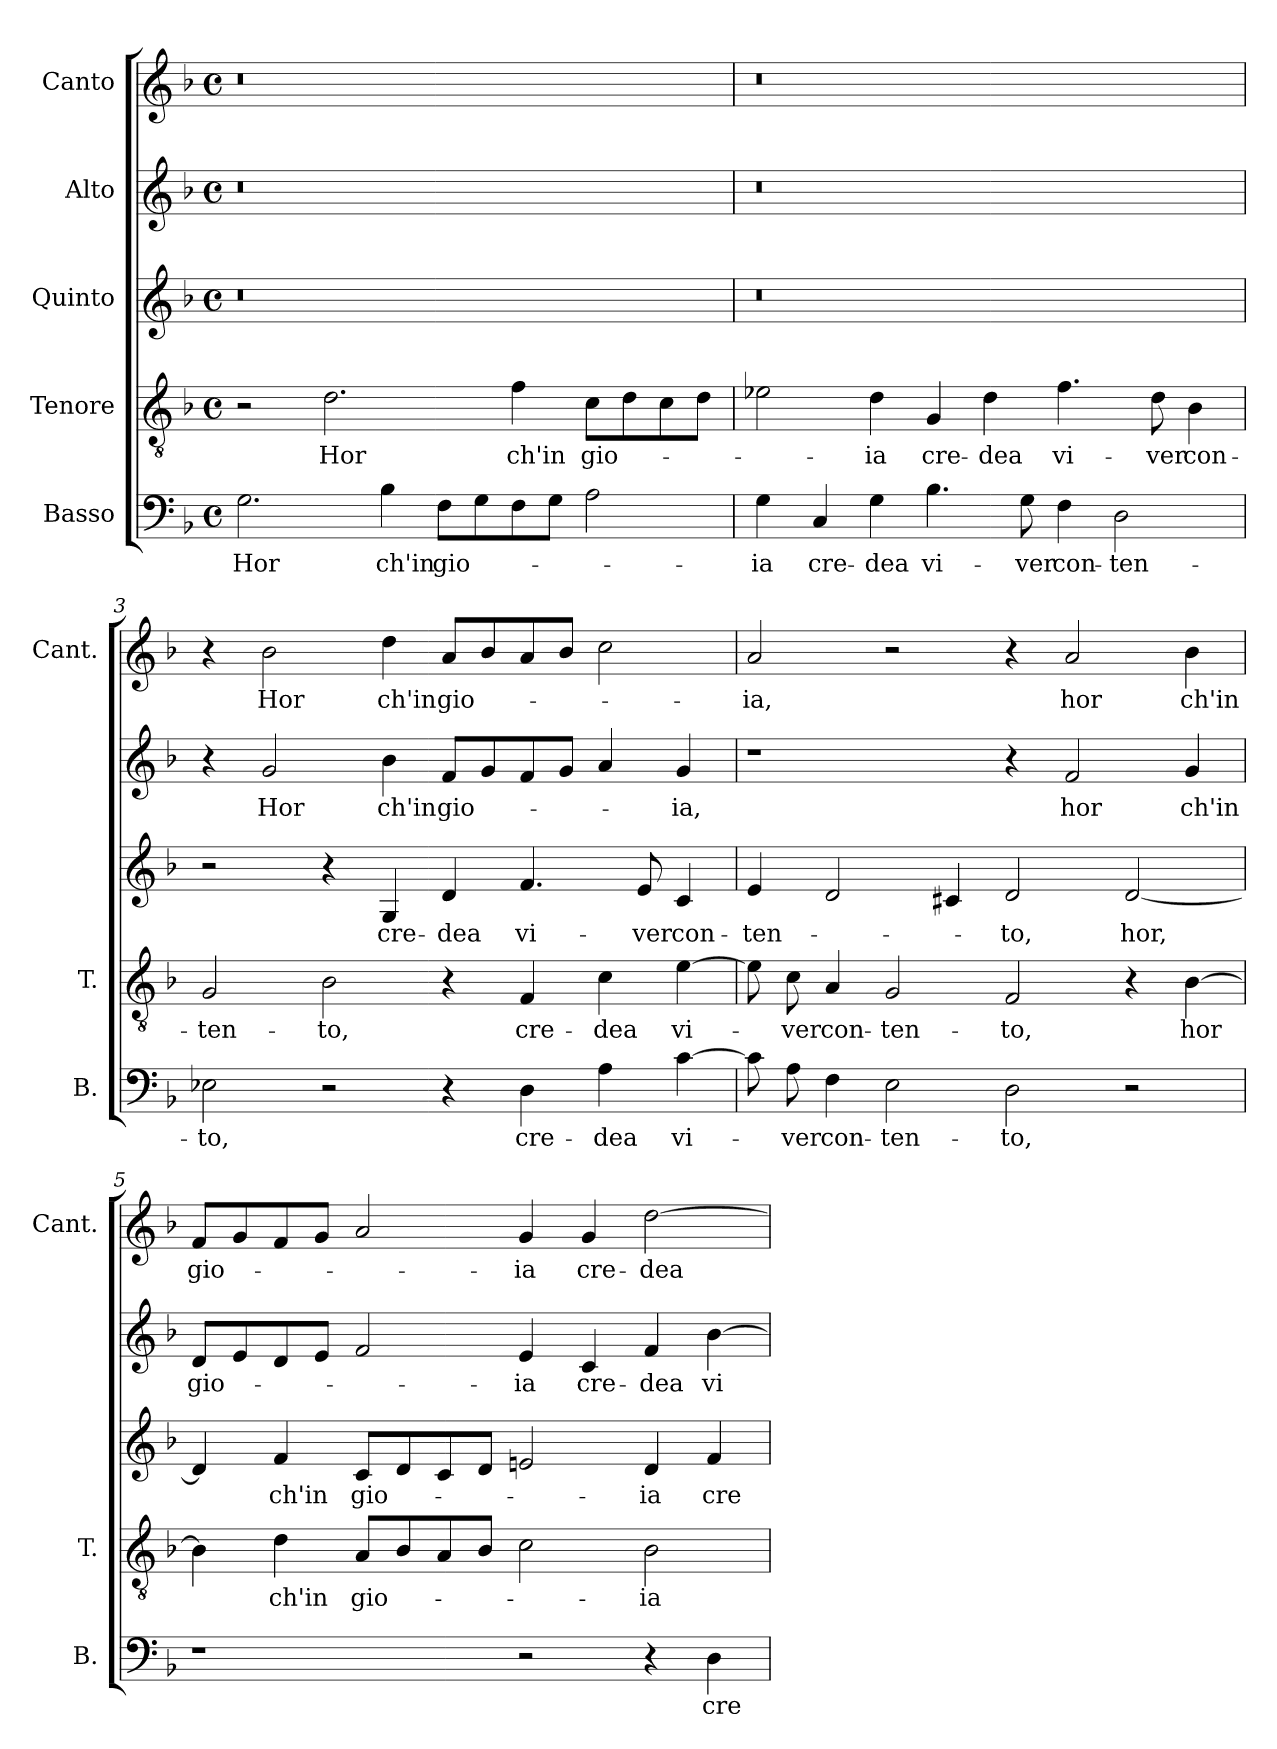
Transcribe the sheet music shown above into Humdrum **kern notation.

**kern	**text	**kern	**text	**kern	**text	**kern	**text	**kern	**text
*part5	*part5	*part4	*part4	*part3	*part3	*part2	*part2	*part1	*part1
*staff5	*staff5	*staff4	*staff4	*staff3	*staff3	*staff2	*staff2	*staff1	*staff1
*I"Basso	*	*I"Tenore	*	*I"Quinto	*	*I"Alto	*	*I"Canto	*
*I'B.	*	*I'T.	*	*	*	*	*	*I'Cant.	*
*clefF4	*	*clefGv2	*	*clefG2	*	*clefG2	*	*clefG2	*
*k[b-]	*	*k[b-]	*	*k[b-]	*	*k[b-]	*	*k[b-]	*
*F:	*	*F:	*	*F:	*	*F:	*	*F:	*
*M4/4	*	*M4/4	*	*M4/4	*	*M4/4	*	*M4/4	*
*met(c)	*	*met(c)	*	*met(c)	*	*met(c)	*	*met(c)	*
=1	=1	=1	=1	=1	=1	=1	=1	=1	=1
!	!	!	!	!LO:N:vis=0	!	!LO:N:vis=0	!	!LO:N:vis=0	!
2.G\	Hor	2r	.	1r	.	1r	.	1r	.
.	.	2.d\	Hor	.	.	.	.	.	.
4B-\	ch'in	.	.	.	.	.	.	.	.
8F\L	gio-	.	.	1ryy	.	1ryy	.	1ryy	.
8G\	.	.	.	.	.	.	.	.	.
8F\	.	4f\	ch'in	.	.	.	.	.	.
8G\J	.	.	.	.	.	.	.	.	.
2A\	.	8c\L	gio-	.	.	.	.	.	.
.	.	8d\	.	.	.	.	.	.	.
.	.	8c\	.	.	.	.	.	.	.
.	.	8d\J	.	.	.	.	.	.	.
=2	=2	=2	=2	=2	=2	=2	=2	=2	=2
!	!	!	!	!LO:N:vis=0	!	!LO:N:vis=0	!	!LO:N:vis=0	!
4G\	-ia	2e-X\	.	1r	.	1r	.	1r	.
4C/	cre-	.	.	.	.	.	.	.	.
4G\	-dea	4d\	-ia	.	.	.	.	.	.
4.B-\	vi-	4G/	cre-	.	.	.	.	.	.
.	.	4d\	-dea	1ryy	.	1ryy	.	1ryy	.
8G\	-ver	.	.	.	.	.	.	.	.
4F\	con-	4.f\	vi-	.	.	.	.	.	.
2D\	-ten-	.	.	.	.	.	.	.	.
.	.	8d\	-ver	.	.	.	.	.	.
.	.	4B-\	con-	.	.	.	.	.	.
=3	=3	=3	=3	=3	=3	=3	=3	=3	=3
2E-X\	-to,	2G/	-ten-	2r	.	4r	.	4r	.
.	.	.	.	.	.	2g/	Hor	2b-\	Hor
2r	.	2B-\	-to,	4r	.	.	.	.	.
.	.	.	.	4G/	cre-	4b-\	ch'in	4dd\	ch'in
4r	.	4r	.	4d/	-dea	8f/L	gio-	8a/L	gio-
.	.	.	.	.	.	8g/	.	8b-/	.
4D\	cre-	4F/	cre-	4.f/	vi-	8f/	.	8a/	.
.	.	.	.	.	.	8g/J	.	8b-/J	.
4A\	-dea	4c\	-dea	.	.	4a/	.	2cc\	.
.	.	.	.	8e/	-ver	.	.	.	.
[4c\	vi-	[4e\	vi-	4c/	con-	4g/	-ia,	.	.
=4	=4	=4	=4	=4	=4	=4	=4	=4	=4
8c\]	.	8e\]	.	4e/	-ten-	1r	.	2a/	-ia,
8A\	-ver	8c\	-ver	.	.	.	.	.	.
4F\	con-	4A/	con-	2d/	.	.	.	.	.
2E\	-ten-	2G/	-ten-	.	.	.	.	2r	.
.	.	.	.	4c#X/	.	.	.	.	.
2D\	-to,	2F/	-to,	2d/	-to,	4r	.	4r	.
.	.	.	.	.	.	2f/	hor	2a/	hor
2r	.	4r	.	[2d/	hor,	.	.	.	.
.	.	[4B-\	hor	.	.	4g/	ch'in	4b-\	ch'in
=5	=5	=5	=5	=5	=5	=5	=5	=5	=5
1r	.	4B-\]	.	4d/]	.	8d/L	gio-	8f/L	gio-
.	.	.	.	.	.	8e/	.	8g/	.
.	.	4d\	ch'in	4f/	ch'in	8d/	.	8f/	.
.	.	.	.	.	.	8e/J	.	8g/J	.
.	.	8A/L	gio-	8c/L	gio-	2f/	.	2a/	.
.	.	8B-/	.	8d/	.	.	.	.	.
.	.	8A/	.	8c/	.	.	.	.	.
.	.	8B-/J	.	8d/J	.	.	.	.	.
2r	.	2c\	.	2en/	.	4e/	-ia	4g/	-ia
.	.	.	.	.	.	4c/	cre-	4g/	cre-
4r	.	2B-\	-ia	4d/	-ia	4f/	-dea	[2dd\	-dea
4D\	cre-	.	.	4f/	cre-	[4b-\	vi-	.	.
=	=	=	=	=	=	=	=	=	=
*-	*-	*-	*-	*-	*-	*-	*-	*-	*-
